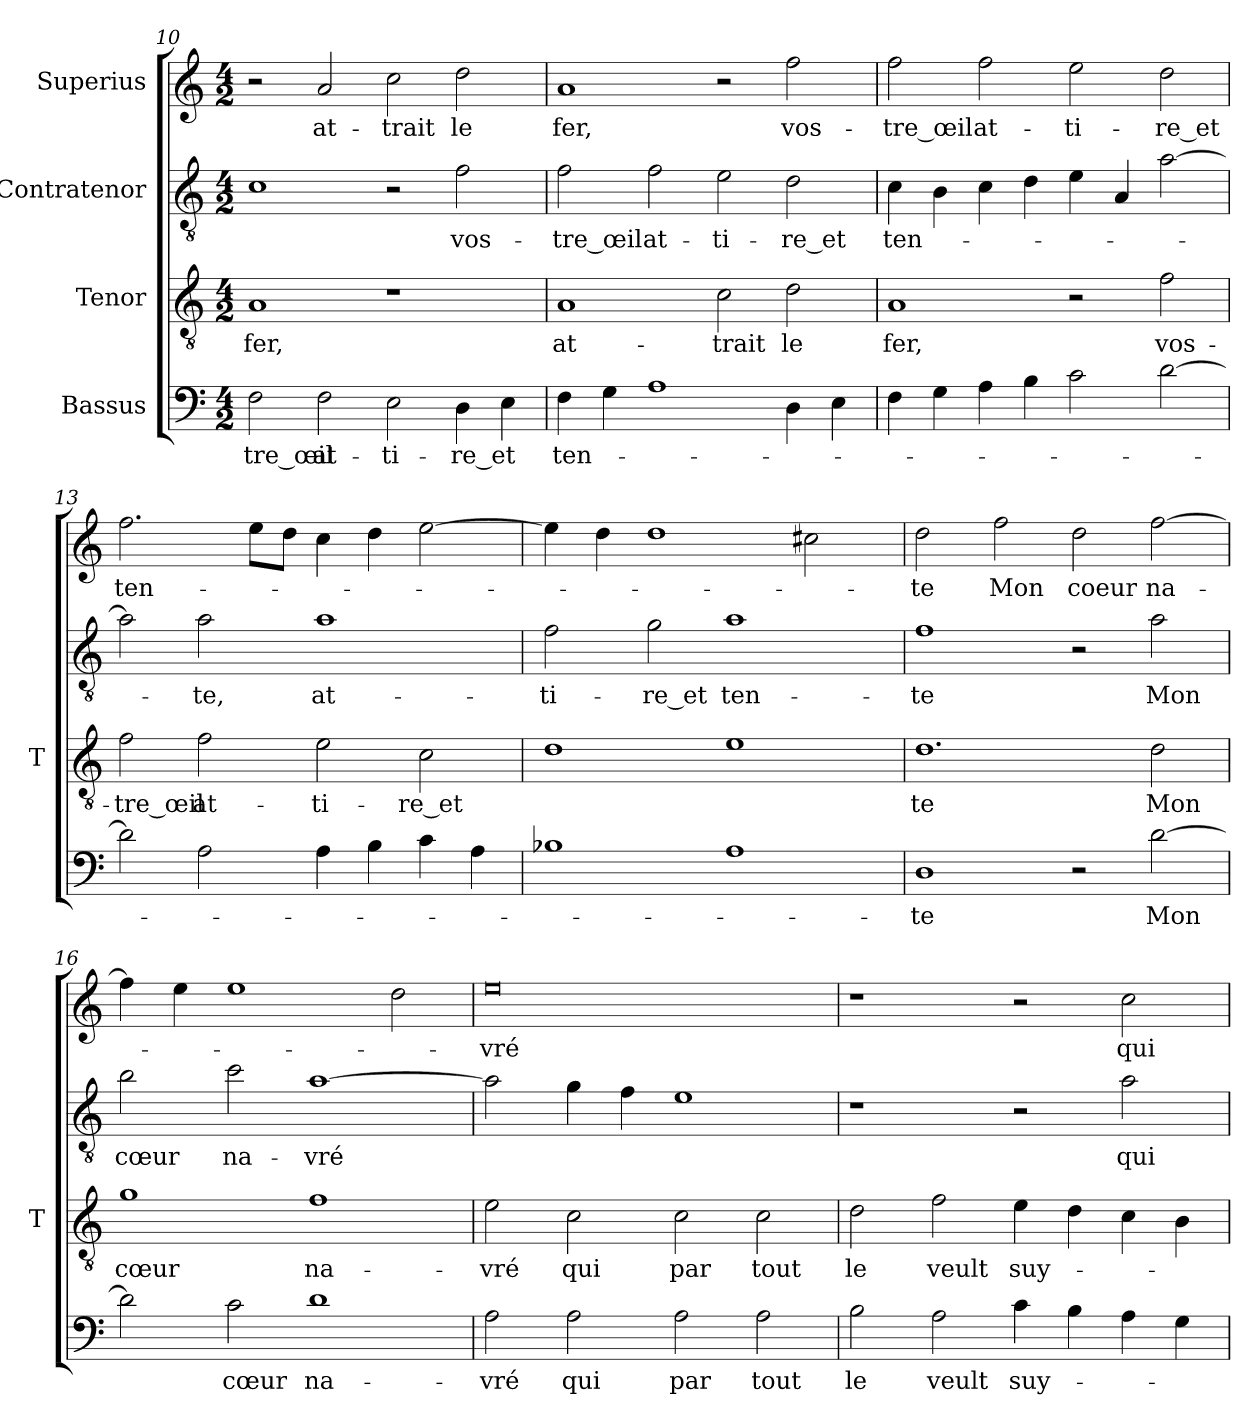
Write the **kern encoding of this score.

**kern	**text	**kern	**text	**kern	**text	**kern	**text
*part4	*part4	*part3	*part3	*part2	*part2	*part1	*part1
*staff4	*staff4	*staff3	*staff3	*staff2	*staff2	*staff1	*staff1
*I"Bassus	*	*I"Tenor	*	*I"Contratenor	*	*I"Superius	*
*	*	*I'T	*	*	*	*	*
*clefF4	*	*clefGv2	*	*clefGv2	*	*clefG2	*
*k[]	*	*k[]	*	*k[]	*	*k[]	*
*M4/2	*	*M4/2	*	*M4/2	*	*M4/2	*
=10	=10	=10	=10	=10	=10	=10	=10
2F	-tre_œil	1A	-fer,	1c	.	2r	.
2F	at-	.	.	.	.	2a	at-
2E	ti-	1r	.	2r	.	2cc	-trait
4D	-re_et	.	.	2f	vos-	2dd	-le
4E	.	.	.	.	.	.	.
=11	=11	=11	=11	=11	=11	=11	=11
4F	ten-	1A	at-	2f	-tre_œil	1a	-fer,
4G	.	.	.	.	.	.	.
1A	.	.	.	2f	at-	.	.
.	.	2c	-trait	2e	ti-	2r	.
4D	.	2d	-le	2d	-re_et	2ff	vos-
4E	.	.	.	.	.	.	.
=12	=12	=12	=12	=12	=12	=12	=12
4F	.	1A	-fer,	4c	ten-	2ff	-tre_œil
4G	.	.	.	4B	.	.	.
4A	.	.	.	4c	.	2ff	at-
4B	.	.	.	4d	.	.	.
2c	.	2r	.	4e	.	2ee	ti-
.	.	.	.	4A	.	.	.
[2d	.	2f	vos-	[2a	.	2dd	-re_et
=13	=13	=13	=13	=13	=13	=13	=13
2d]	.	2f	-tre_œil	2a]	.	2.ff	ten-
2A	.	2f	at-	2a	-te,	.	.
.	.	.	.	.	.	8eeL	.
.	.	.	.	.	.	8ddJ	.
4A	.	2e	ti-	1a	at-	4cc	.
4B	.	.	.	.	.	4dd	.
4c	.	2c	-re_et	.	.	[2ee	.
4A	.	.	.	.	.	.	.
=14	=14	=14	=14	=14	=14	=14	=14
1B-X	.	1d	.	2f	ti-	4ee]	.
.	.	.	.	.	.	4dd	.
.	.	.	.	2g	-re_et	1dd	.
1A	.	1e	.	1a	ten-	.	.
.	.	.	.	.	.	2cc#X	.
=15	=15	=15	=15	=15	=15	=15	=15
1D	-te	1.d	-te	1f	-te	2dd	-te
.	.	.	.	.	.	2ff	-Mon
2r	.	.	.	2r	.	2dd	-coeur
[2d	-Mon	2d	-Mon	2a	-Mon	[2ff	na-
=16	=16	=16	=16	=16	=16	=16	=16
2d]	.	1g	-cœur	2b	-cœur	4ff]	.
.	.	.	.	.	.	4ee	.
2c	-cœur	.	.	2cc	na-	1ee	.
1d	na-	1f	na-	[1a	-vré	.	.
.	.	.	.	.	.	2dd	.
=17	=17	=17	=17	=17	=17	=17	=17
2A	-vré	2e	-vré	2a]	.	0ee	-vré
2A	-qui	2c	-qui	4g	.	.	.
.	.	.	.	4f	.	.	.
2A	-par	2c	-par	1e	.	.	.
2A	-tout	2c	-tout	.	.	.	.
=18	=18	=18	=18	=18	=18	=18	=18
2B	-le	2d	-le	1r	.	1r	.
2A	-veult	2f	-veult	.	.	.	.
4c	suy-	4e	suy-	2r	.	2r	.
4B	.	4d	.	.	.	.	.
4A	.	4c	.	2a	-qui	2cc	-qui
4G	.	4B	.	.	.	.	.
=	=	=	=	=	=	=	=
*-	*-	*-	*-	*-	*-	*-	*-
